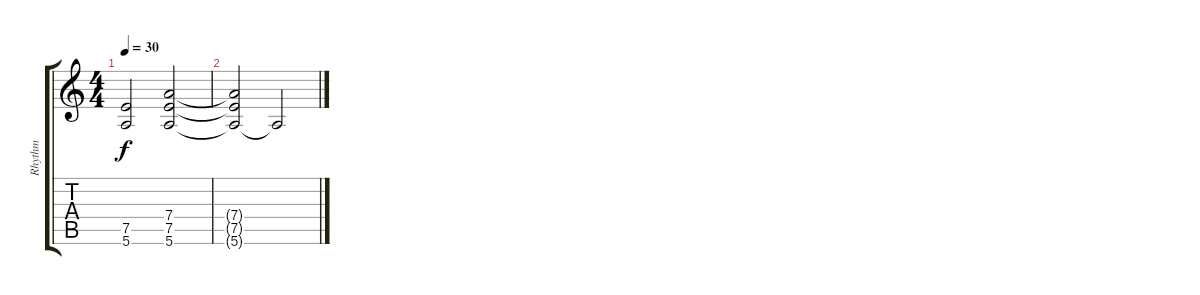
\track ("Rhythm" "Rhythm") {instrument overdrivenguitar}
\staff {score tabs}
\tuning (E4 B3 G3 D3 A2 E2) {hide}
\ts (4 4)
\tempo 30
\clef g2
\ks c
(7.5 5.6).2{dy f} (7.4 7.5 5.6).2 |
(7.4{t} 7.5{t} 5.6{t}).2 5.6{t}.2
